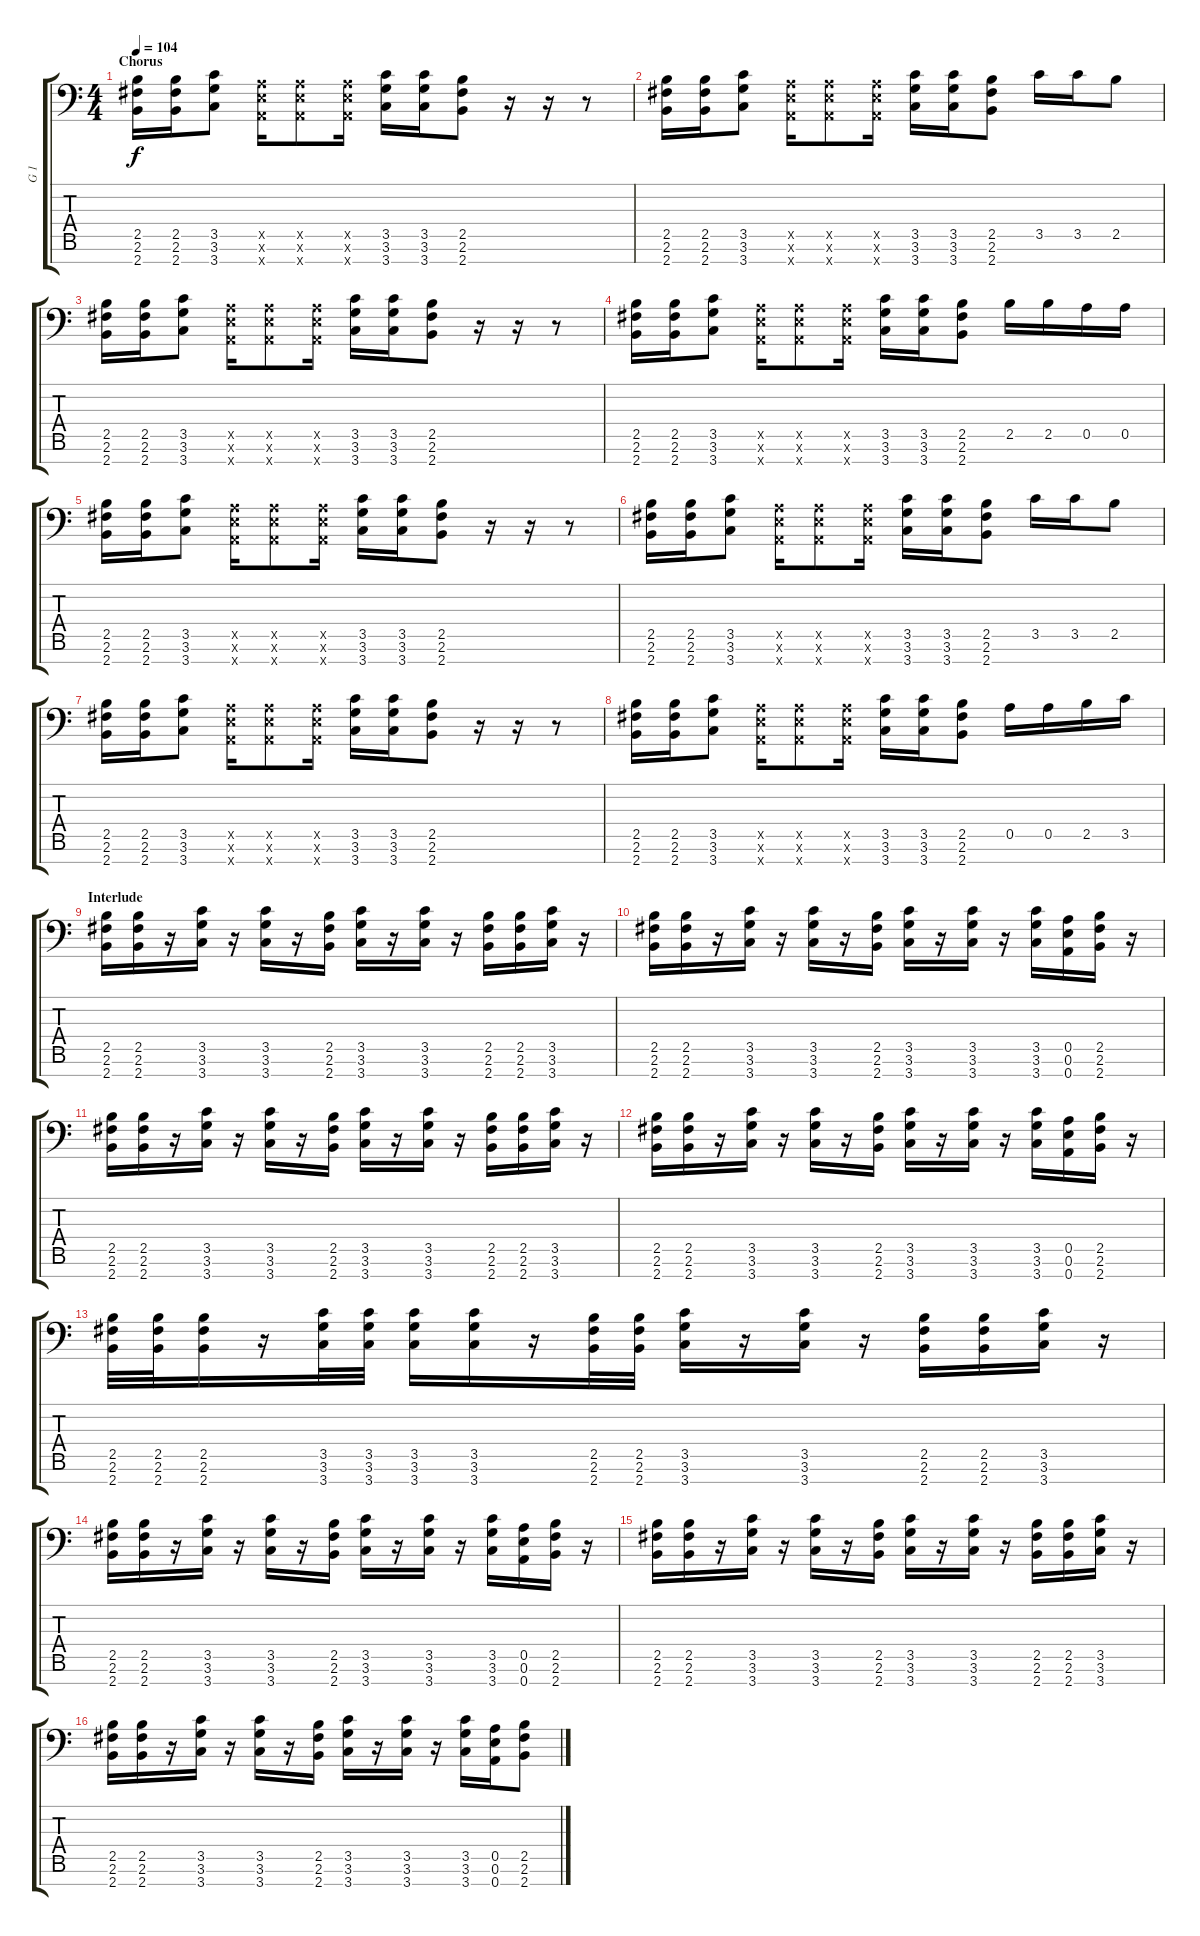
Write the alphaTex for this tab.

\track ("G 1" "G 1") {instrument distortionguitar}
\staff {score tabs}
\tuning (E4 B3 G3 D3 A2 E2 A1) {hide}
\ts (4 4)
\section ("" "Chorus")
\tempo 104
\clef f4
\ks c
(2.5 2.6 2.7).16{dy f} (2.5 2.6 2.7).16 (3.5 3.6 3.7).8 (0.5{x} 0.6{x} 0.7{x}).16 (0.5{x} 0.6{x} 0.7{x}).8 (0.5{x} 0.6{x} 0.7{x}).16 (3.5 3.6 3.7).16 (3.5 3.6 3.7).16 (2.5 2.6 2.7).8 r.16 r.16 r.8 |
(2.5 2.6 2.7).16 (2.5 2.6 2.7).16 (3.5 3.6 3.7).8 (0.5{x} 0.6{x} 0.7{x}).16 (0.5{x} 0.6{x} 0.7{x}).8 (0.5{x} 0.6{x} 0.7{x}).16 (3.5 3.6 3.7).16 (3.5 3.6 3.7).16 (2.5 2.6 2.7).8 3.5.16 3.5.16 2.5.8 |
(2.5 2.6 2.7).16 (2.5 2.6 2.7).16 (3.5 3.6 3.7).8 (0.5{x} 0.6{x} 0.7{x}).16 (0.5{x} 0.6{x} 0.7{x}).8 (0.5{x} 0.6{x} 0.7{x}).16 (3.5 3.6 3.7).16 (3.5 3.6 3.7).16 (2.5 2.6 2.7).8 r.16 r.16 r.8 |
(2.5 2.6 2.7).16 (2.5 2.6 2.7).16 (3.5 3.6 3.7).8 (0.5{x} 0.6{x} 0.7{x}).16 (0.5{x} 0.6{x} 0.7{x}).8 (0.5{x} 0.6{x} 0.7{x}).16 (3.5 3.6 3.7).16 (3.5 3.6 3.7).16 (2.5 2.6 2.7).8 2.5.16 2.5.16 0.5.16 0.5.16 |
(2.5 2.6 2.7).16 (2.5 2.6 2.7).16 (3.5 3.6 3.7).8 (0.5{x} 0.6{x} 0.7{x}).16 (0.5{x} 0.6{x} 0.7{x}).8 (0.5{x} 0.6{x} 0.7{x}).16 (3.5 3.6 3.7).16 (3.5 3.6 3.7).16 (2.5 2.6 2.7).8 r.16 r.16 r.8 |
(2.5 2.6 2.7).16 (2.5 2.6 2.7).16 (3.5 3.6 3.7).8 (0.5{x} 0.6{x} 0.7{x}).16 (0.5{x} 0.6{x} 0.7{x}).8 (0.5{x} 0.6{x} 0.7{x}).16 (3.5 3.6 3.7).16 (3.5 3.6 3.7).16 (2.5 2.6 2.7).8 3.5.16 3.5.16 2.5.8 |
(2.5 2.6 2.7).16 (2.5 2.6 2.7).16 (3.5 3.6 3.7).8 (0.5{x} 0.6{x} 0.7{x}).16 (0.5{x} 0.6{x} 0.7{x}).8 (0.5{x} 0.6{x} 0.7{x}).16 (3.5 3.6 3.7).16 (3.5 3.6 3.7).16 (2.5 2.6 2.7).8 r.16 r.16 r.8 |
(2.5 2.6 2.7).16 (2.5 2.6 2.7).16 (3.5 3.6 3.7).8 (0.5{x} 0.6{x} 0.7{x}).16 (0.5{x} 0.6{x} 0.7{x}).8 (0.5{x} 0.6{x} 0.7{x}).16 (3.5 3.6 3.7).16 (3.5 3.6 3.7).16 (2.5 2.6 2.7).8 0.5.16 0.5.16 2.5.16 3.5.16 |
\section ("" "Interlude")
(2.5 2.6 2.7).16{instrument distortionguitar} (2.5 2.6 2.7).16 r.16 (3.5 3.6 3.7).16 r.16 (3.5 3.6 3.7).16 r.16 (2.5 2.6 2.7).16 (3.5 3.6 3.7).16 r.16 (3.5 3.6 3.7).16 r.16 (2.5 2.6 2.7).16 (2.5 2.6 2.7).16 (3.5 3.6 3.7).16 r.16 |
(2.5 2.6 2.7).16 (2.5 2.6 2.7).16 r.16 (3.5 3.6 3.7).16 r.16 (3.5 3.6 3.7).16 r.16 (2.5 2.6 2.7).16 (3.5 3.6 3.7).16 r.16 (3.5 3.6 3.7).16 r.16 (3.5 3.6 3.7).16 (0.5 0.6 0.7).16 (2.5 2.6 2.7).16 r.16 |
(2.5 2.6 2.7).16 (2.5 2.6 2.7).16 r.16 (3.5 3.6 3.7).16 r.16 (3.5 3.6 3.7).16 r.16 (2.5 2.6 2.7).16 (3.5 3.6 3.7).16 r.16 (3.5 3.6 3.7).16 r.16 (2.5 2.6 2.7).16 (2.5 2.6 2.7).16 (3.5 3.6 3.7).16 r.16 |
(2.5 2.6 2.7).16 (2.5 2.6 2.7).16 r.16 (3.5 3.6 3.7).16 r.16 (3.5 3.6 3.7).16 r.16 (2.5 2.6 2.7).16 (3.5 3.6 3.7).16 r.16 (3.5 3.6 3.7).16 r.16 (3.5 3.6 3.7).16 (0.5 0.6 0.7).16 (2.5 2.6 2.7).16 r.16 |
(2.5 2.6 2.7).32 (2.5 2.6 2.7).32 (2.5 2.6 2.7).16 r.16 (3.5 3.6 3.7).32 (3.5 3.6 3.7).32 (3.5 3.6 3.7).16 (3.5 3.6 3.7).16 r.16 (2.5 2.6 2.7).32 (2.5 2.6 2.7).32 (3.5 3.6 3.7).16 r.16 (3.5 3.6 3.7).16 r.16 (2.5 2.6 2.7).16 (2.5 2.6 2.7).16 (3.5 3.6 3.7).16 r.16 |
(2.5 2.6 2.7).16 (2.5 2.6 2.7).16 r.16 (3.5 3.6 3.7).16 r.16 (3.5 3.6 3.7).16 r.16 (2.5 2.6 2.7).16 (3.5 3.6 3.7).16 r.16 (3.5 3.6 3.7).16 r.16 (3.5 3.6 3.7).16 (0.5 0.6 0.7).16 (2.5 2.6 2.7).16 r.16 |
(2.5 2.6 2.7).16 (2.5 2.6 2.7).16 r.16 (3.5 3.6 3.7).16 r.16 (3.5 3.6 3.7).16 r.16 (2.5 2.6 2.7).16 (3.5 3.6 3.7).16 r.16 (3.5 3.6 3.7).16 r.16 (2.5 2.6 2.7).16 (2.5 2.6 2.7).16 (3.5 3.6 3.7).16 r.16 |
(2.5 2.6 2.7).16 (2.5 2.6 2.7).16 r.16 (3.5 3.6 3.7).16 r.16 (3.5 3.6 3.7).16 r.16 (2.5 2.6 2.7).16 (3.5 3.6 3.7).16 r.16 (3.5 3.6 3.7).16 r.16 (3.5 3.6 3.7).16 (0.5 0.6 0.7).16 (2.5 2.6 2.7).8
